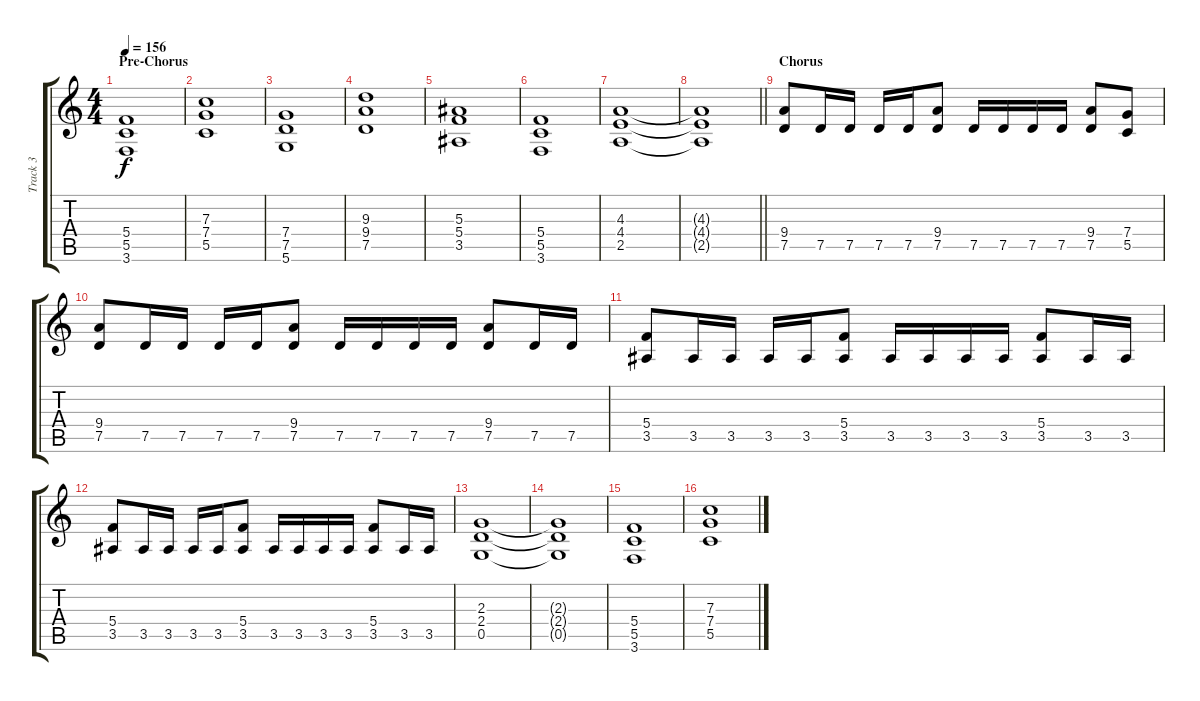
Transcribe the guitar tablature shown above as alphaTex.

\track ("Track 3" "Track 3") {instrument distortionguitar}
\staff {score tabs}
\tuning (D4 A3 F3 C3 G2 D2) {hide}
\ts (4 4)
\section ("" "Pre-Chorus")
\tempo 156
\clef g2
\ks c
(5.4 5.5 3.6).1{dy f} |
(7.3 7.4 5.5).1 |
(7.4 7.5 5.6).1 |
(9.3 9.4 7.5).1 |
(5.3 5.4 3.5).1 |
(5.4 5.5 3.6).1 |
(4.3 4.4 2.5).1 |
\barLineRight lightlight
(4.3{t} 4.4{t} 2.5{t}).1 |
\section ("" "Chorus")
(9.4 7.5).8 7.5.16 7.5.16 7.5.16 7.5.16 (9.4 7.5).8 7.5.16 7.5.16 7.5.16 7.5.16 (9.4 7.5).8 (7.4 5.5).8 |
(9.4 7.5).8 7.5.16 7.5.16 7.5.16 7.5.16 (9.4 7.5).8 7.5.16 7.5.16 7.5.16 7.5.16 (9.4 7.5).8 7.5.16 7.5.16 |
(5.4 3.5).8 3.5.16 3.5.16 3.5.16 3.5.16 (5.4 3.5).8 3.5.16 3.5.16 3.5.16 3.5.16 (5.4 3.5).8 3.5.16 3.5.16 |
(5.4 3.5).8 3.5.16 3.5.16 3.5.16 3.5.16 (5.4 3.5).8 3.5.16 3.5.16 3.5.16 3.5.16 (5.4 3.5).8 3.5.16 3.5.16 |
(2.3 2.4 0.5).1 |
(2.3{t} 2.4{t} 0.5{t}).1 |
(5.4 5.5 3.6).1 |
(7.3 7.4 5.5).1
